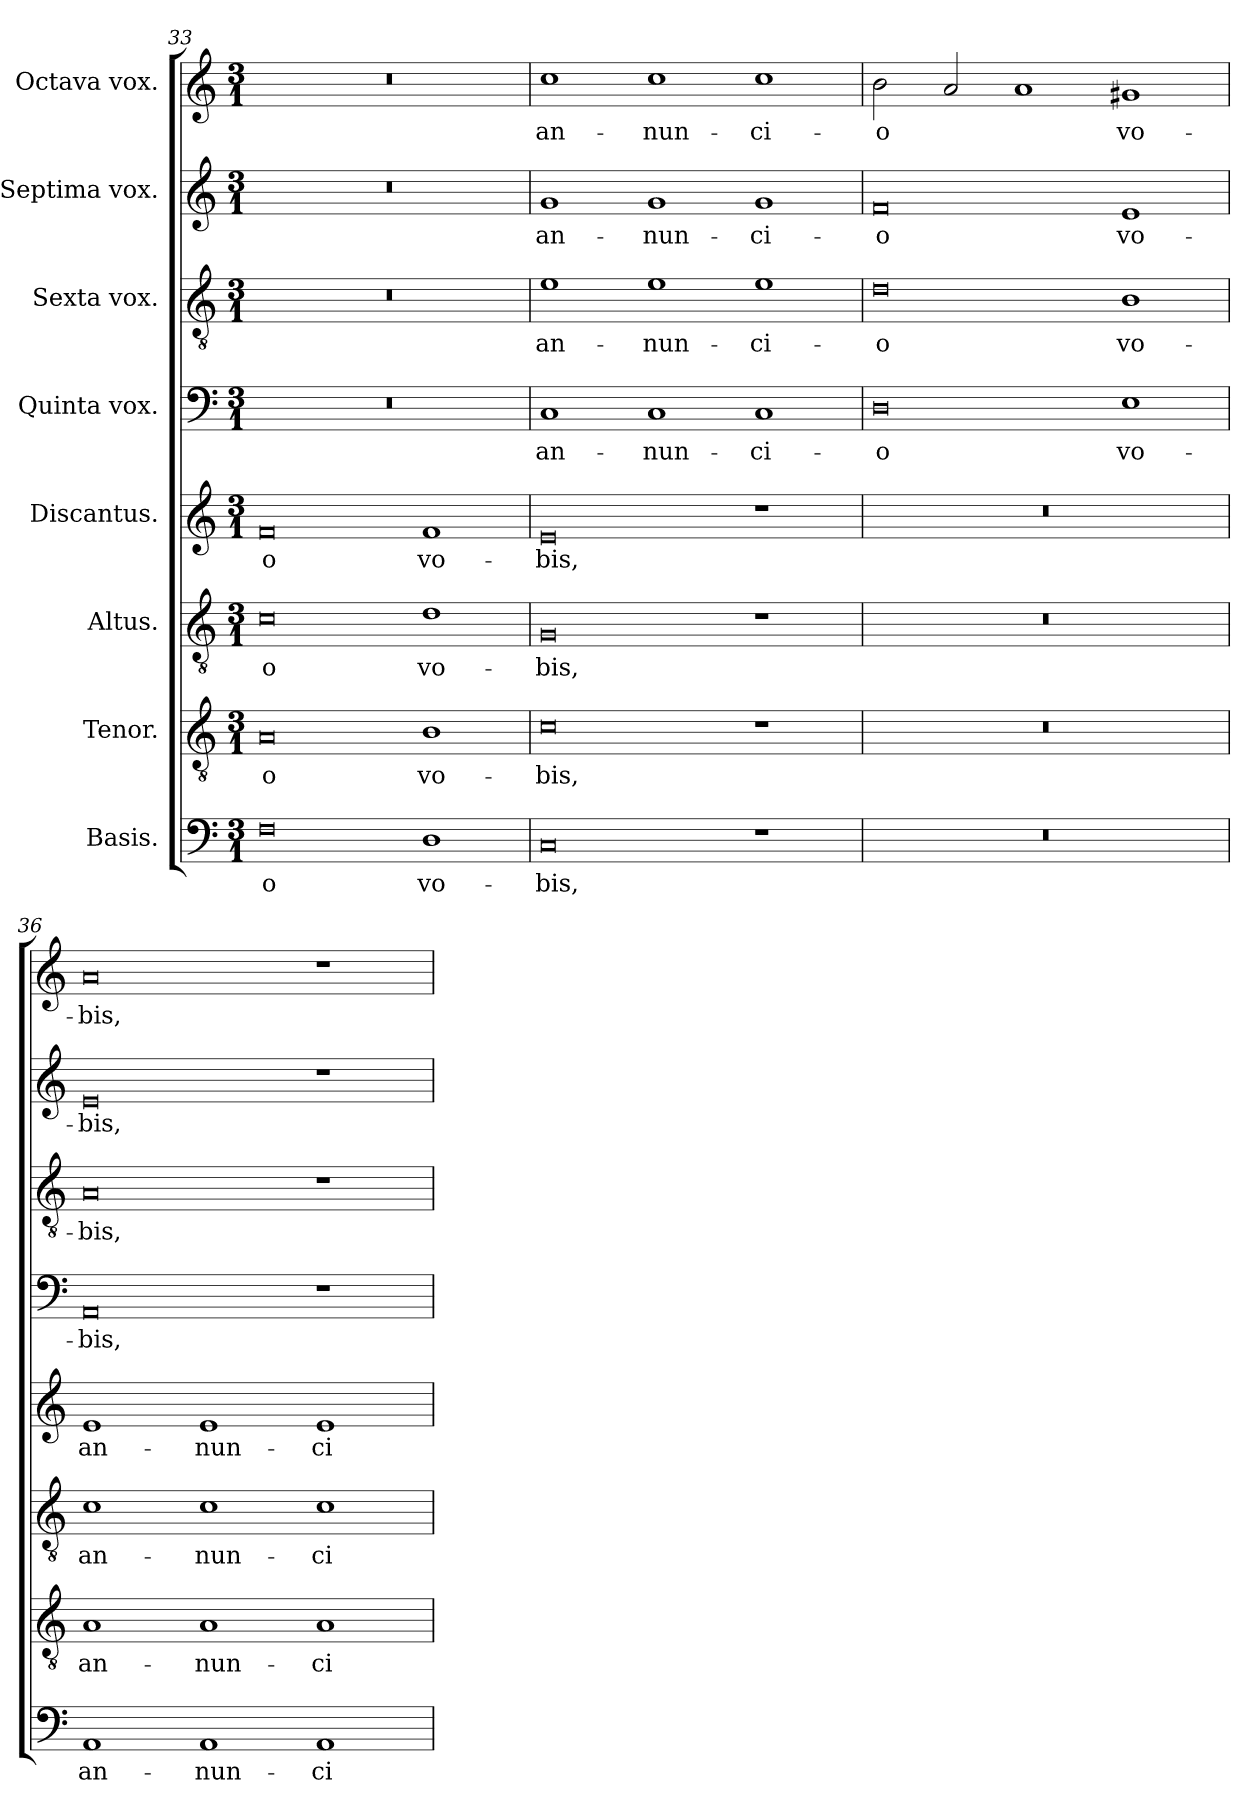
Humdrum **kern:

**kern	**text	**kern	**text	**kern	**text	**kern	**text	**kern	**text	**kern	**text	**kern	**text	**kern	**text
*part8	*part8	*part7	*part7	*part6	*part6	*part5	*part5	*part4	*part4	*part3	*part3	*part2	*part2	*part1	*part1
*staff8	*staff8	*staff7	*staff7	*staff6	*staff6	*staff5	*staff5	*staff4	*staff4	*staff3	*staff3	*staff2	*staff2	*staff1	*staff1
*I"Basis.	*	*I"Tenor.	*	*I"Altus.	*	*I"Discantus.	*	*I"Quinta vox.	*	*I"Sexta vox.	*	*I"Septima vox.	*	*I"Octava vox.	*
*clefF4	*	*clefGv2	*	*clefGv2	*	*clefG2	*	*clefF4	*	*clefGv2	*	*clefG2	*	*clefG2	*
*k[]	*	*k[]	*	*k[]	*	*k[]	*	*k[]	*	*k[]	*	*k[]	*	*k[]	*
*M3/1	*	*M3/1	*	*M3/1	*	*M3/1	*	*M3/1	*	*M3/1	*	*M3/1	*	*M3/1	*
=33	=33	=33	=33	=33	=33	=33	=33	=33	=33	=33	=33	=33	=33	=33	=33
!	!LO:LY:b	!	!LO:LY:b	!	!LO:LY:b	!	!LO:LY:b	!	!	!	!	!	!	!	!
0F	-o	0A	-o	0c	-o	0f	-o	0.r	.	0.r	.	0.r	.	0.r	.
!	!LO:LY:b	!	!LO:LY:b	!	!LO:LY:b	!	!LO:LY:b	!	!	!	!	!	!	!	!
1D	vo-	1B	vo-	1d	vo-	1f	vo-	.	.	.	.	.	.	.	.
=34	=34	=34	=34	=34	=34	=34	=34	=34	=34	=34	=34	=34	=34	=34	=34
!	!LO:LY:b	!	!LO:LY:b	!	!LO:LY:b	!	!LO:LY:b	!	!LO:LY:b	!	!LO:LY:b	!	!LO:LY:b	!	!LO:LY:b
0C	-bis,	0c	-bis,	0G	-bis,	0e	-bis,	1C	an-	1e	an-	1g	an-	1cc	an-
!	!	!	!	!	!	!	!	!	!LO:LY:b	!	!LO:LY:b	!	!LO:LY:b	!	!LO:LY:b
.	.	.	.	.	.	.	.	1C	-nun-	1e	-nun-	1g	-nun-	1cc	-nun-
!	!	!	!	!	!	!	!	!	!LO:LY:b	!	!LO:LY:b	!	!LO:LY:b	!	!LO:LY:b
1r	.	1r	.	1r	.	1r	.	1C	-ci-	1e	-ci-	1g	-ci-	1cc	-ci-
!!LO:LB:g=z
=35	=35	=35	=35	=35	=35	=35	=35	=35	=35	=35	=35	=35	=35	=35	=35
!	!	!	!	!	!	!	!	!	!LO:LY:b	!	!LO:LY:b	!	!LO:LY:b	!	!LO:LY:b
0.r	.	0.r	.	0.r	.	0.r	.	0D	-o	0d	-o	0f	-o	2b\	-o
.	.	.	.	.	.	.	.	.	.	.	.	.	.	2a/	.
.	.	.	.	.	.	.	.	.	.	.	.	.	.	1a	.
!	!	!	!	!	!	!	!	!	!LO:LY:b	!	!LO:LY:b	!	!LO:LY:b	!	!LO:LY:b
.	.	.	.	.	.	.	.	1E	vo-	1B	vo-	1e	vo-	1g#X	vo-
=36	=36	=36	=36	=36	=36	=36	=36	=36	=36	=36	=36	=36	=36	=36	=36
!	!LO:LY:b	!	!LO:LY:b	!	!LO:LY:b	!	!LO:LY:b	!	!LO:LY:b	!	!LO:LY:b	!	!LO:LY:b	!	!LO:LY:b
1AA	an-	1A	an-	1c	an-	1e	an-	0AA	-bis,	0A	-bis,	0e	-bis,	0a	-bis,
!	!LO:LY:b	!	!LO:LY:b	!	!LO:LY:b	!	!LO:LY:b	!	!	!	!	!	!	!	!
1AA	-nun-	1A	-nun-	1c	-nun-	1e	-nun-	.	.	.	.	.	.	.	.
!	!LO:LY:b	!	!LO:LY:b	!	!LO:LY:b	!	!LO:LY:b	!	!	!	!	!	!	!	!
1AA	-ci-	1A	-ci-	1c	-ci-	1e	-ci-	1r	.	1r	.	1r	.	1r	.
=	=	=	=	=	=	=	=	=	=	=	=	=	=	=	=
*-	*-	*-	*-	*-	*-	*-	*-	*-	*-	*-	*-	*-	*-	*-	*-
